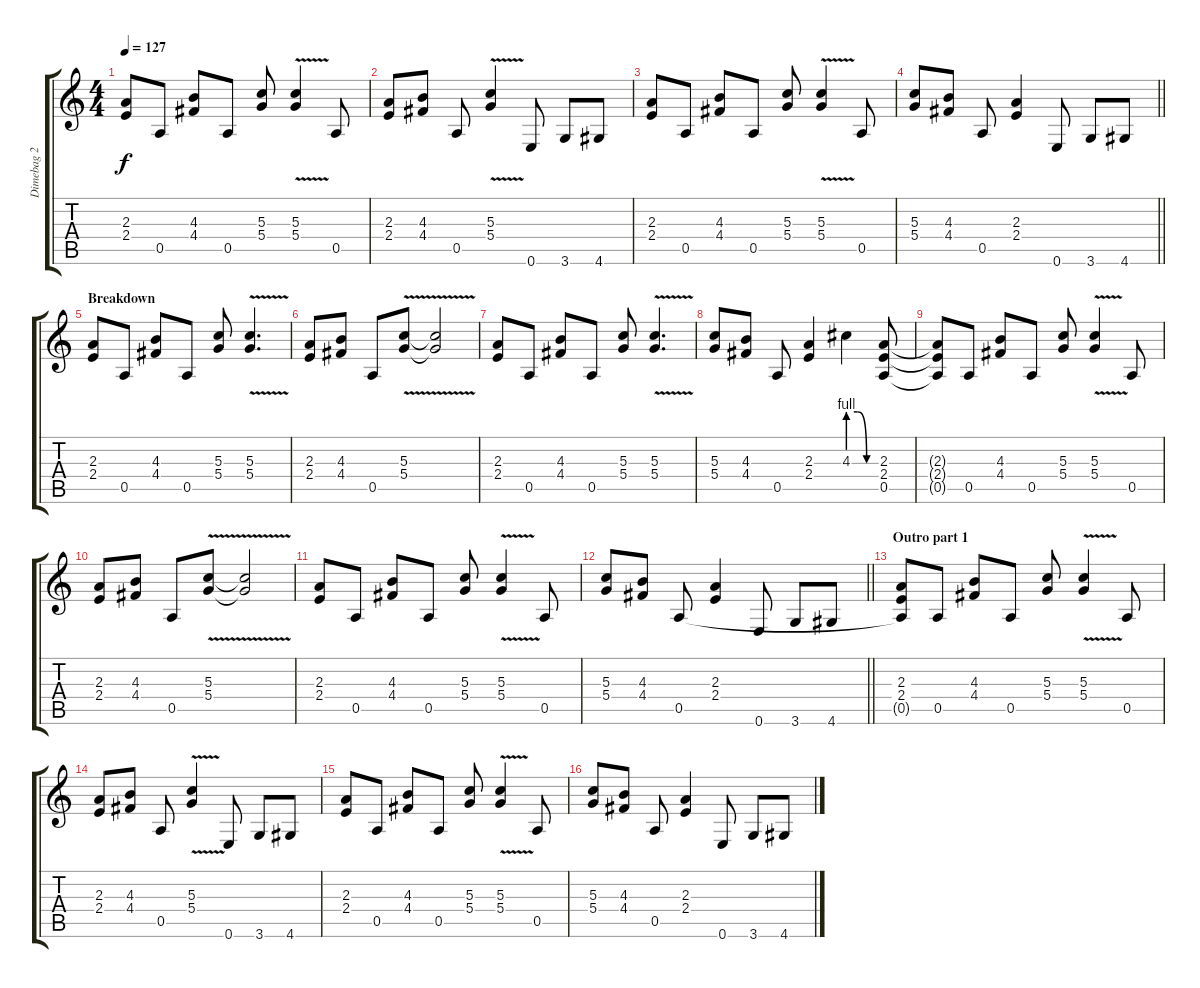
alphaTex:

\track ("Dimebag 2" "Dimebag 2") {instrument overdrivenguitar}
\staff {score tabs}
\tuning (E4 B3 G3 D3 A2 E2) {hide}
\ts (4 4)
\tempo 127
\clef g2
\ks c
(2.3 2.4).8{dy f} 0.5.8 (4.3 4.4).8 0.5.8 (5.3 5.4).8 (5.3{v} 5.4{v}).4 0.5.8 |
(2.3 2.4).8 (4.3 4.4).8 0.5.8 (5.3{v} 5.4).4 0.6.8 3.6.8 4.6.8 |
(2.3 2.4).8 0.5.8 (4.3 4.4).8 0.5.8 (5.3 5.4).8 (5.3{v} 5.4{v}).4 0.5.8 |
\barLineRight lightlight
(5.3 5.4).8 (4.3 4.4).8 0.5.8 (2.3 2.4).4 0.6.8 3.6.8 4.6.8 |
\section ("" "Breakdown")
(2.3 2.4).8 0.5.8 (4.3 4.4).8 0.5.8 (5.3 5.4).8 (5.3{v} 5.4{v}).4{d} |
(2.3 2.4).8 (4.3 4.4).8 0.5.8 (5.3{v} 5.4{v}).8 (5.3{t} 5.4{t}).2 |
(2.3 2.4).8 0.5.8 (4.3 4.4).8 0.5.8 (5.3 5.4).8 (5.3{v} 5.4{v}).4{d} |
(5.3 5.4).8 (4.3 4.4).8 0.5.8 (2.3 2.4).4 4.3{be (custom 0 4 20 4 40 0 60 0)}.4 (2.3 2.4 0.5).8 |
(2.3{t} 2.4{t} 0.5{t}).8 0.5.8 (4.3 4.4).8 0.5.8 (5.3 5.4).8 (5.3{v} 5.4{v}).4 0.5.8 |
(2.3 2.4).8 (4.3 4.4).8 0.5.8 (5.3{v} 5.4{v}).8 (5.3{t} 5.4{t}).2 |
(2.3 2.4).8 0.5.8 (4.3 4.4).8 0.5.8 (5.3 5.4).8 (5.3{v} 5.4{v}).4 0.5.8 |
\barLineRight lightlight
(5.3 5.4).8 (4.3 4.4).8 0.5.8 (2.3 2.4).4 0.6.8 3.6.8 4.6.8 |
\section ("" "Outro part 1")
(2.3 2.4 0.5{t}).8 0.5.8 (4.3 4.4).8 0.5.8 (5.3 5.4).8 (5.3{v} 5.4{v}).4 0.5.8 |
(2.3 2.4).8 (4.3 4.4).8 0.5.8 (5.3{v} 5.4{v}).4 0.6.8 3.6.8 4.6.8 |
(2.3 2.4).8 0.5.8 (4.3 4.4).8 0.5.8 (5.3 5.4).8 (5.3{v} 5.4{v}).4 0.5.8 |
(5.3 5.4).8 (4.3 4.4).8 0.5.8 (2.3 2.4).4 0.6.8 3.6.8 4.6.8
